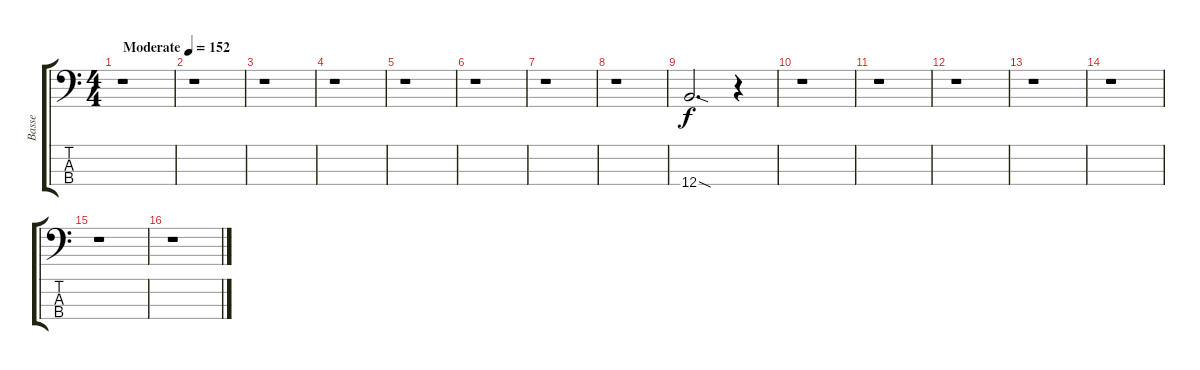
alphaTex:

\track ("Basse" "Basse") {instrument electricbassfinger}
\staff {score tabs}
\tuning (D2 A1 E1 B0) {hide}
\ts (4 4)
\tempo (152 "Moderate")
\clef f4
\ks c
r.1{dy f instrument electricbassfinger} |
r.1 |
r.1 |
r.1 |
r.1 |
r.1 |
r.1 |
r.1 |
12.4{sod}.2{d} r.4 |
r.1 |
r.1 |
r.1 |
r.1 |
r.1 |
r.1 |
r.1
